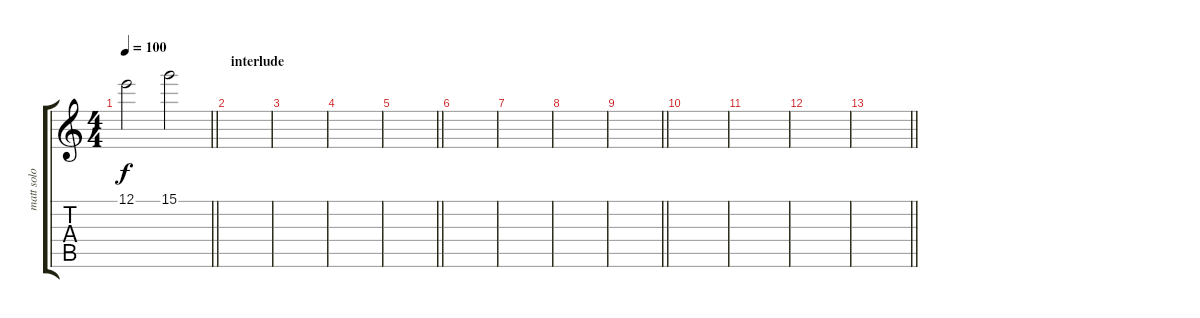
\track ("matt solo" "matt solo") {instrument distortionguitar}
\staff {score tabs}
\tuning (E4 B3 G3 D3 A2 E2) {hide}
\ts (4 4)
\tempo 100
\clef g2
\barLineRight lightlight
\ks c
12.1{t}.2{dy f} 15.1.2 |
\section ("" "interlude")
|
|
|
\barLineRight lightlight
|
|
|
|
\barLineRight lightlight
|
|
|
|
\barLineRight lightlight
